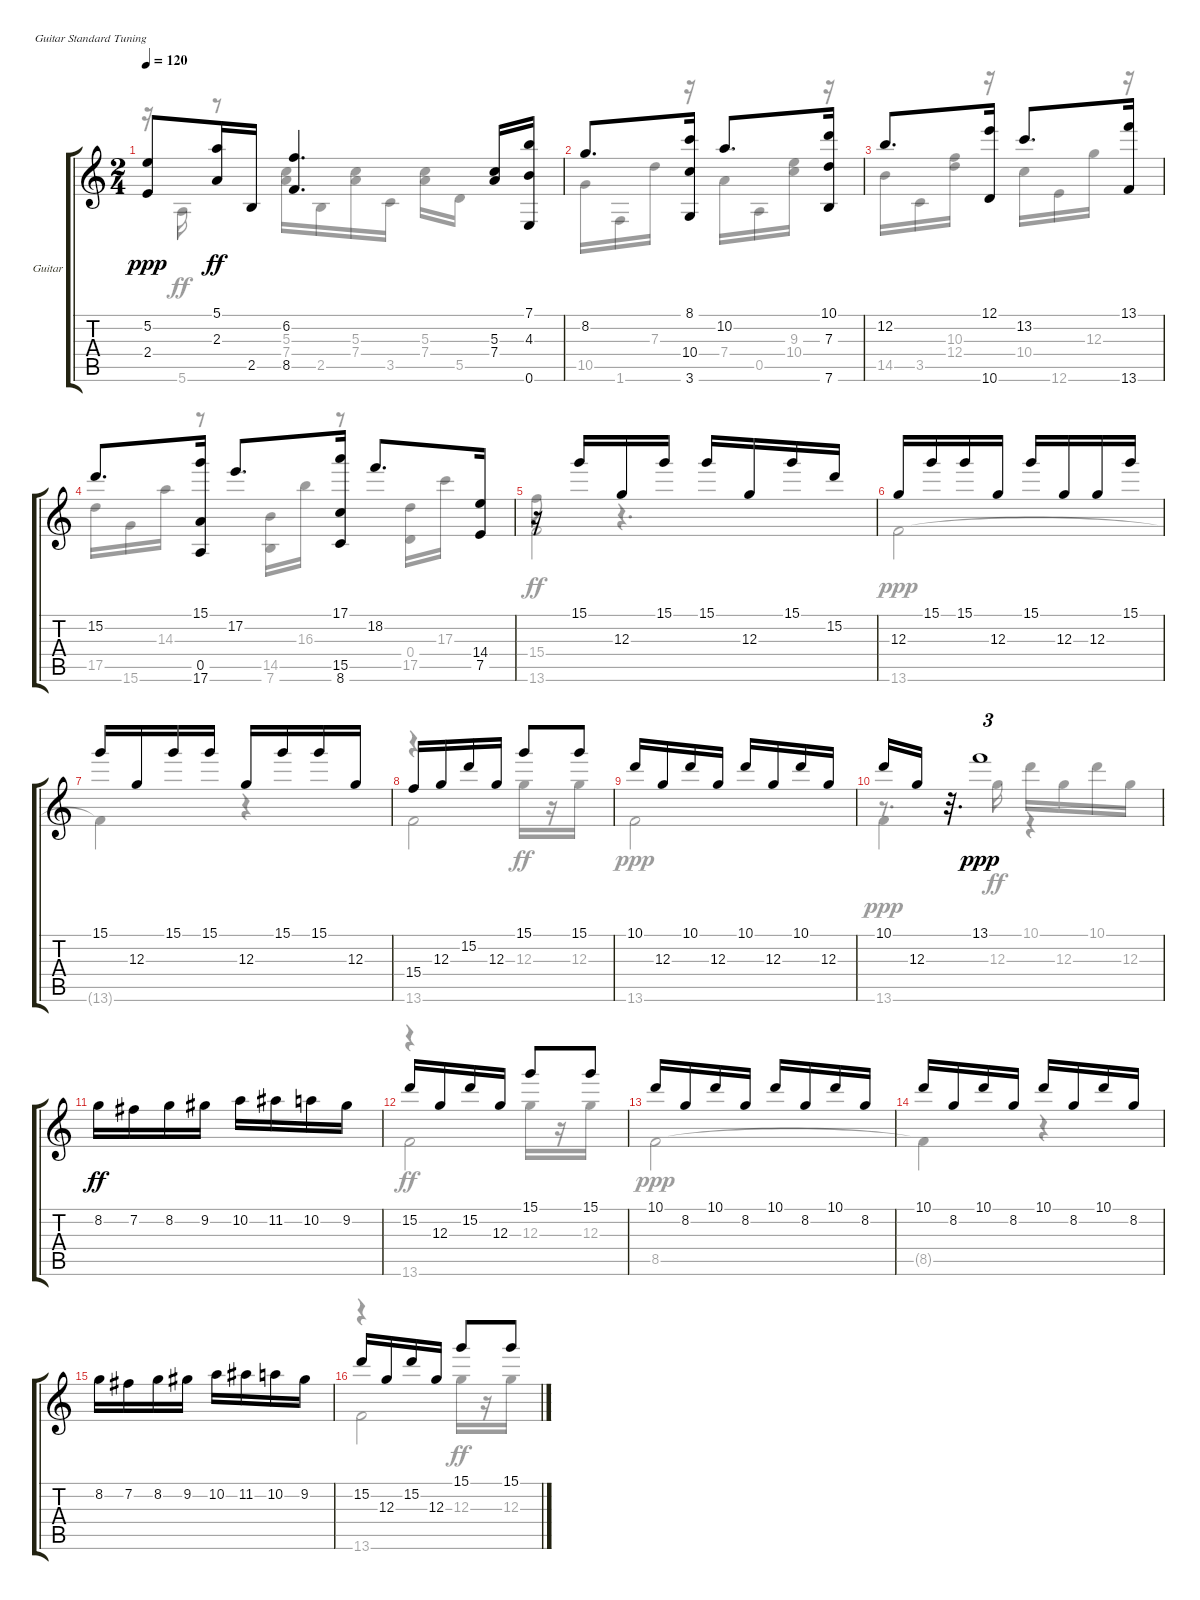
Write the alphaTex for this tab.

\bracketExtendMode groupsimilarinstruments
\firstSystemTrackNameOrientation horizontal
\otherSystemsTrackNameOrientation horizontal
\track ("Guitar" "Guitar") {instrument acousticguitarnylon}
\staff {score tabs}
\tuning (E4 B3 G3 D3 A2 E2)
\voice
\ts (2 4)
\tempo 120
\clef g2
\ks c
(5.2{t} 2.4).8{dy ppp} (5.1 2.3).16{dy ff} 2.5.16 (6.2 8.5).4{d} (5.3 7.4).16 (7.1 4.3 0.6).16 |
8.2.8{d} (8.1 10.4 3.6).16 10.2.8{d} (10.1 7.3 7.6).16 |
12.2.8{d} (12.1 10.6).16 13.2.8{d} (13.1 13.6).16 |
15.2.8{d} (15.1 0.5 17.6).16 17.2.8{d} (17.1 15.5 8.6).16 18.2.8{d} (14.4 7.5).16 |
r.16 15.1.16 12.3.16 15.1.16 15.1.16 12.3.16 15.1.16 15.2.16 |
12.3.16 15.1.16 15.1.16 12.3.16 15.1.16 12.3.16 12.3.16 15.1.16 |
15.1.16 12.3.16 15.1.16 15.1.16 12.3.16 15.1.16 15.1.16 12.3.16 |
15.4.16 12.3.16 15.2.16 12.3.16 15.1.8 15.1.8 |
10.1.16 12.3.16 10.1.16 12.3.16 10.1.16 12.3.16 10.1.16 12.3.16 |
10.1.16 12.3.16 r.32{d} 13.1.1{tu (3 2) dy ppp} |
8.2.16{dy ff} 7.2.16 8.2.16 9.2.16 10.2.16 11.2.16 10.2.16 9.2.16 |
15.2.16 12.3.16 15.2.16 12.3.16 15.1.8 15.1.8 |
10.1.16 8.2.16 10.1.16 8.2.16 10.1.16 8.2.16 10.1.16 8.2.16 |
10.1.16 8.2.16 10.1.16 8.2.16 10.1.16 8.2.16 10.1.16 8.2.16 |
8.2.16 7.2.16 8.2.16 9.2.16 10.2.16 11.2.16 10.2.16 9.2.16 |
15.2.16 12.3.16 15.2.16 12.3.16 15.1.8 15.1.8
\voice
\clef g2
\ottava regular
\simile none
\ks c
r.16{dy ff} 5.6.16 r.8 (5.3 7.4).16 2.5.16 (5.3 7.4).16 3.5.16 (5.3 7.4).16 5.5.16 |
10.5.16 1.6.16 7.3.16 r.16 7.4.16 0.5.16 (9.3 10.4).16 r.16 |
14.5.16 3.5.16 (10.3 12.4).16 r.16 10.4.16 12.6.16 12.3.16 r.16 |
17.5.16 15.6.16 14.3.16 r.8 (14.5 7.6).16 16.3.16 r.8 (0.4 17.5).16 17.3.16 |
15.4.8 r.4{d} |
13.6.2{dy ppp} |
13.6{t}.4 r.4 |
r.4 12.3.16{dy ff} r.16 12.3.16 |
13.6.2{dy ppp} |
r.8{d} 12.3.16{dy ff} 10.1.16 12.3.16 10.1.16 12.3.16 |
|
r.4 12.3.16 r.16 12.3.16 |
8.5.2{dy ppp} |
8.5{t}.4 r.4 |
|
r.4 12.3.16{dy ff} r.16 12.3.16
\voice
\clef g2
\ottava regular
\simile none
\ks c
|
|
|
|
13.6.2 |
|
|
13.6.2 |
|
13.6.4{dy ppp} r.4 |
|
13.6.2{dy ff} |
|
|
|
13.6.2
